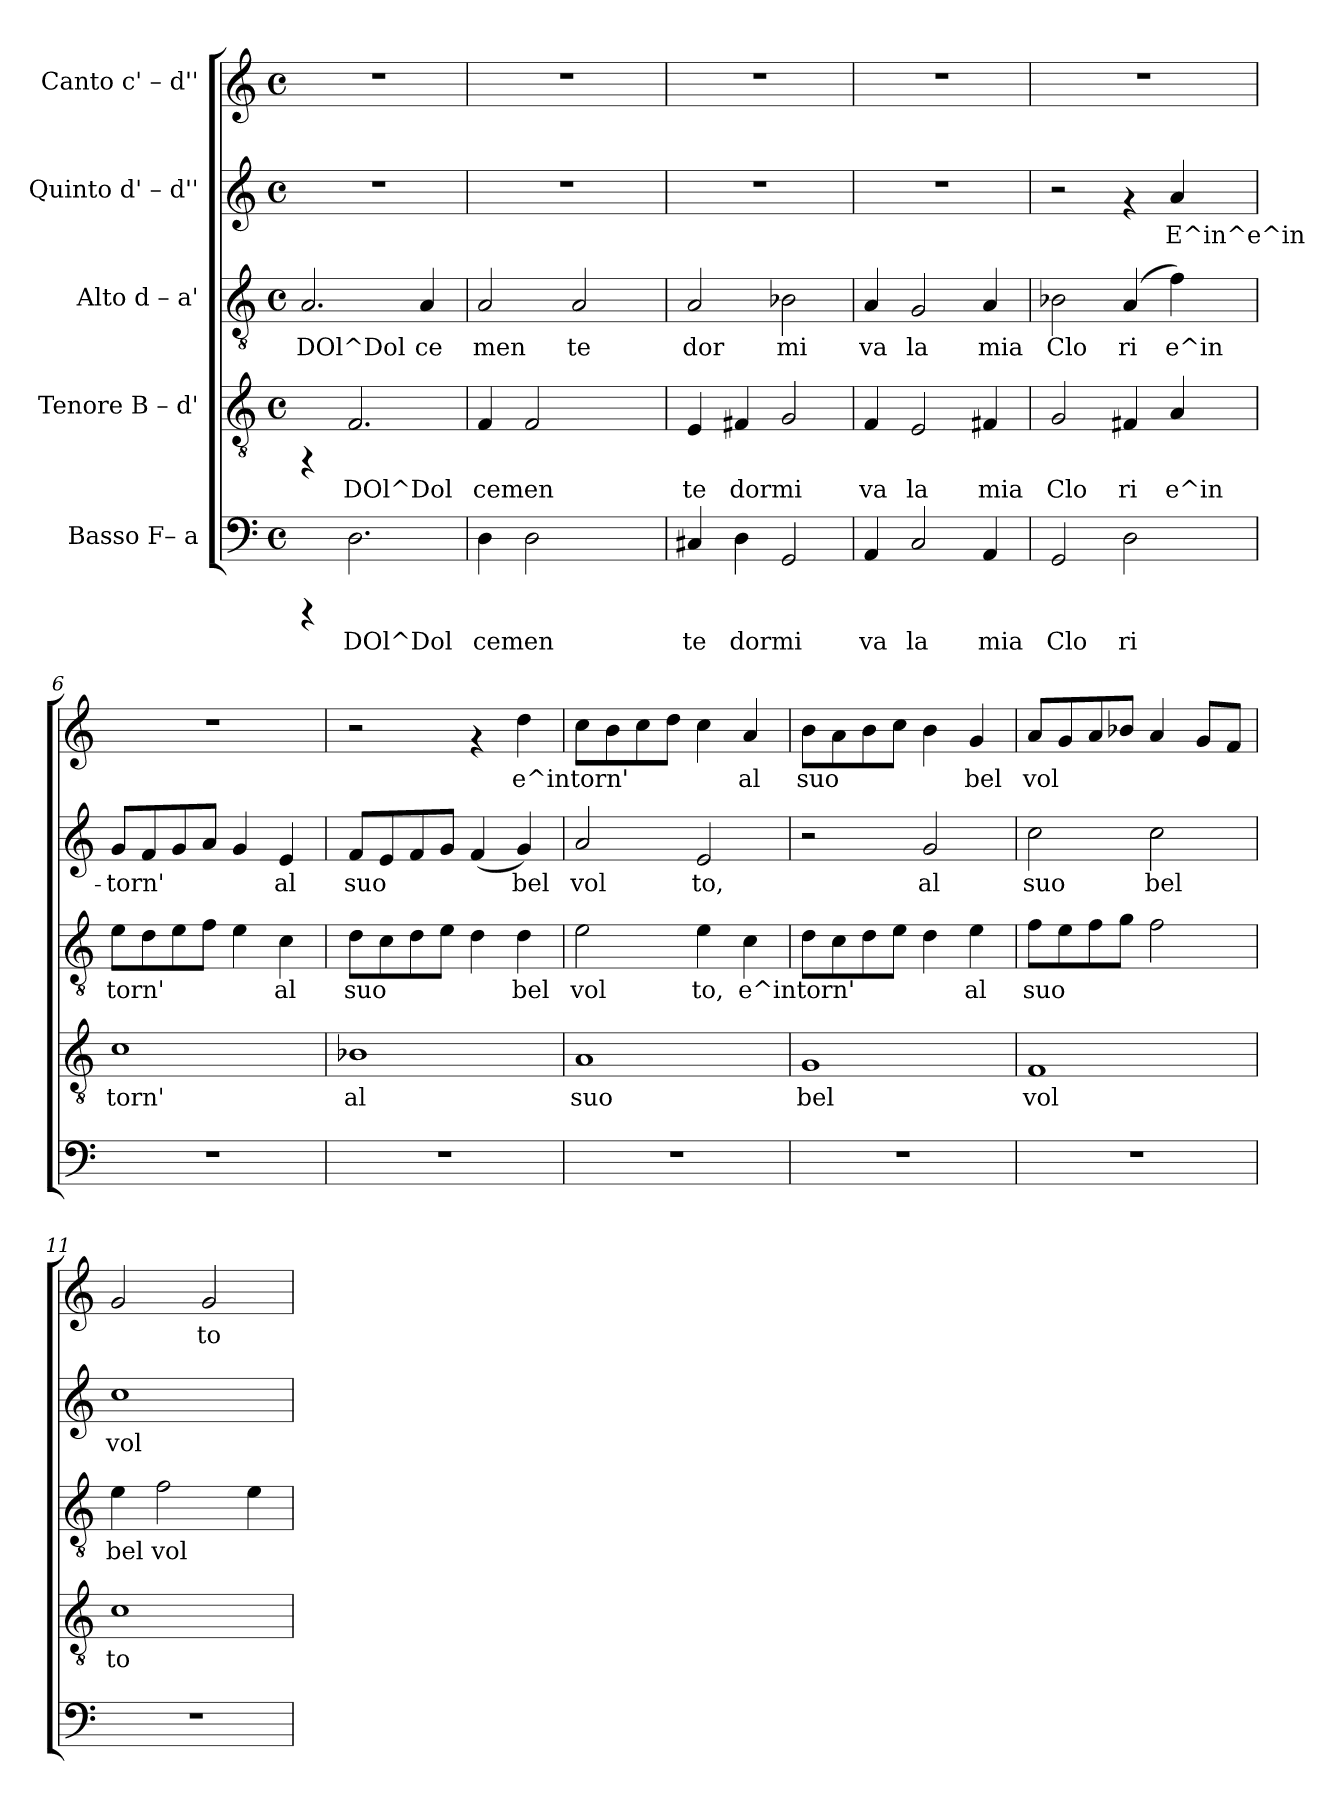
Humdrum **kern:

**kern	**text	**kern	**text	**kern	**text	**kern	**text	**kern	**text
*part5	*part5	*part4	*part4	*part3	*part3	*part2	*part2	*part1	*part1
*staff5	*staff5	*staff4	*staff4	*staff3	*staff3	*staff2	*staff2	*staff1	*staff1
*I"Basso  F– a	*	*I"Tenore  B – d'	*	*I"Alto  d – a'	*	*I"Quinto  d' – d''	*	*I"Canto  c' – d''	*
!!LO:PB:g=z
*stria5	*	*stria5	*	*stria5	*	*stria5	*	*stria5	*
*clefF4	*	*clefGv2	*	*clefGv2	*	*clefG2	*	*clefG2	*
*k[]	*	*k[]	*	*k[]	*	*k[]	*	*k[]	*
*C:	*	*C:	*	*C:	*	*C:	*	*C:	*
*M4/4	*	*M4/4	*	*M4/4	*	*M4/4	*	*M4/4	*
*met(c)	*	*met(c)	*	*met(c)	*	*met(c)	*	*met(c)	*
=1	=1	=1	=1	=1	=1	=1	=1	=1	=1
!	!	!	!	!	!LO:LY:b:rj	!	!	!	!
4rCCC	.	4rFF	.	2.A/	DOl^Dol	1r	.	1r	.
!	!LO:LY:b:rj	!	!LO:LY:b:rj	!	!	!	!	!	!
2.D\	DOl^Dol	2.F/	DOl^Dol	.	.	.	.	.	.
!	!	!	!	!	!LO:LY:b:rj	!	!	!	!
.	.	.	.	4A/	ce	.	.	.	.
=2	=2	=2	=2	=2	=2	=2	=2	=2	=2
!	!LO:LY:b:rj	!	!LO:LY:b:rj	!	!LO:LY:b:rj	!	!	!	!
4D\	cemen	4F/	cemen	2A/	men	1r	.	1r	.
!	!LO:LY:b:rj	!	!LO:LY:b:rj	!	!	!	!	!	!
2D\	.	2F/	.	.	.	.	.	.	.
!	!	!	!	!	!LO:LY:b:rj	!	!	!	!
.	.	.	.	2A/	te	.	.	.	.
4ryy	.	4ryy	.	.	.	.	.	.	.
=3	=3	=3	=3	=3	=3	=3	=3	=3	=3
!	!LO:LY:b:rj	!	!LO:LY:b:rj	!	!LO:LY:b:rj	!	!	!	!
4C#X/	te	4E/	te	2A/	dor	1r	.	1r	.
!	!LO:LY:b:rj	!	!LO:LY:b:rj	!	!	!	!	!	!
4D\	dormi	4F#X/	dormi	.	.	.	.	.	.
!	!LO:LY:b:rj	!	!LO:LY:b:rj	!	!LO:LY:b:rj	!	!	!	!
2GG/	.	2G/	.	2B-X\	mi	.	.	.	.
=4	=4	=4	=4	=4	=4	=4	=4	=4	=4
!	!LO:LY:b:rj	!	!LO:LY:b:rj	!	!LO:LY:b:rj	!	!	!	!
4AA/	va	4F/	va	4A/	va	1r	.	1r	.
!	!LO:LY:b:rj	!	!LO:LY:b:rj	!	!LO:LY:b:rj	!	!	!	!
2C/	la	2E/	la	2G/	la	.	.	.	.
!	!LO:LY:b:rj	!	!LO:LY:b:rj	!	!LO:LY:b:rj	!	!	!	!
4AA/	mia	4F#X/	mia	4A/	mia	.	.	.	.
=5	=5	=5	=5	=5	=5	=5	=5	=5	=5
!	!LO:LY:b:rj	!	!LO:LY:b:rj	!	!LO:LY:b:rj	!	!	!	!
2GG/	Clo	2G/	Clo	2B-X\	Clo	2r	.	1r	.
!	!LO:LY:b:rj	!	!LO:LY:b:rj	!	!LO:LY:b:rj	!	!	!	!
2D\	ri	4F#X/	ri	(>4A/	ri	4rf	.	.	.
!	!	!	!LO:LY:b:rj	!	!LO:LY:b:rj	!	!LO:LY:b:rj	!	!
.	.	4A/	e^in	4f\)	e^in	4a/	E^in^e^in-	.	.
=6	=6	=6	=6	=6	=6	=6	=6	=6	=6
!	!	!	!LO:LY:b:rj	!	!LO:LY:b:rj	!	!LO:LY:b:rj	!	!
1r	.	1c	torn'	8e\L	torn'	8g/L	-torn'	1r	.
!	!	!	!	!	!LO:LY:b:rj	!	!LO:LY:b:rj	!	!
.	.	.	.	8d\	.	8f/	.	.	.
!	!	!	!	!	!LO:LY:b:rj	!	!LO:LY:b:rj	!	!
.	.	.	.	8e\	.	8g/	.	.	.
!	!	!	!	!	!LO:LY:b:rj	!	!LO:LY:b:rj	!	!
.	.	.	.	8f\J	.	8a/J	.	.	.
!	!	!	!	!	!LO:LY:b:rj	!	!LO:LY:b:rj	!	!
.	.	.	.	4e\	.	4g/	.	.	.
!	!	!	!	!	!LO:LY:b:rj	!	!LO:LY:b:rj	!	!
.	.	.	.	4c\	al	4e/	al	.	.
!!LO:LB:g=z
=7	=7	=7	=7	=7	=7	=7	=7	=7	=7
!	!	!	!LO:LY:b:rj	!	!LO:LY:b:rj	!	!LO:LY:b:rj	!	!
1r	.	1B-X	al	8d\L	suo	8f/L	suo	2r	.
!	!	!	!	!	!LO:LY:b:rj	!	!LO:LY:b:rj	!	!
.	.	.	.	8c\	.	8e/	.	.	.
!	!	!	!	!	!LO:LY:b:rj	!	!LO:LY:b:rj	!	!
.	.	.	.	8d\	.	8f/	.	.	.
!	!	!	!	!	!LO:LY:b:rj	!	!LO:LY:b:rj	!	!
.	.	.	.	8e\J	.	8g/J	.	.	.
!	!	!	!	!	!LO:LY:b:rj	!	!LO:LY:b:rj	!	!
.	.	.	.	4d\	.	(>4f/	.	4rf	.
!	!	!	!	!	!LO:LY:b:rj	!	!LO:LY:b:rj	!	!LO:LY:b:rj
.	.	.	.	4d\	bel	4g/)	bel	4dd\	e^in
=8	=8	=8	=8	=8	=8	=8	=8	=8	=8
!	!	!	!LO:LY:b:rj	!	!LO:LY:b:rj	!	!LO:LY:b:rj	!	!LO:LY:b:rj
1r	.	1A	suo	2e\	vol	2a/	vol	8cc\L	torn'
!	!	!	!	!	!	!	!	!	!LO:LY:b:rj
.	.	.	.	.	.	.	.	8b\	.
!	!	!	!	!	!	!	!	!	!LO:LY:b:rj
.	.	.	.	.	.	.	.	8cc\	.
!	!	!	!	!	!	!	!	!	!LO:LY:b:rj
.	.	.	.	.	.	.	.	8dd\J	.
!	!	!	!	!	!LO:LY:b:rj	!	!LO:LY:b:rj	!	!LO:LY:b:rj
.	.	.	.	4e\	to,	2e/	to,	4cc\	.
!	!	!	!	!	!LO:LY:b:rj	!	!	!	!LO:LY:b:rj
.	.	.	.	4c\	e^in	.	.	4a/	al
=9	=9	=9	=9	=9	=9	=9	=9	=9	=9
!	!	!	!LO:LY:b:rj	!	!LO:LY:b:rj	!	!	!	!LO:LY:b:rj
1r	.	1G	bel	8d\L	torn'	2r	.	8b\L	suo
!	!	!	!	!	!LO:LY:b:rj	!	!	!	!LO:LY:b:rj
.	.	.	.	8c\	.	.	.	8a\	.
!	!	!	!	!	!LO:LY:b:rj	!	!	!	!LO:LY:b:rj
.	.	.	.	8d\	.	.	.	8b\	.
!	!	!	!	!	!LO:LY:b:rj	!	!	!	!LO:LY:b:rj
.	.	.	.	8e\J	.	.	.	8cc\J	.
!	!	!	!	!	!LO:LY:b:rj	!	!LO:LY:b:rj	!	!LO:LY:b:rj
.	.	.	.	4d\	.	2g/	al	4b\	.
!	!	!	!	!	!LO:LY:b:rj	!	!	!	!LO:LY:b:rj
.	.	.	.	4e\	al	.	.	4g/	bel
=10	=10	=10	=10	=10	=10	=10	=10	=10	=10
!	!	!	!LO:LY:b:rj	!	!LO:LY:b:rj	!	!LO:LY:b:rj	!	!LO:LY:b:rj
1r	.	1F	vol	8f\L	suo	2cc\	suo	8a/L	vol
!	!	!	!	!	!LO:LY:b:rj	!	!	!	!LO:LY:b:rj
.	.	.	.	8e\	.	.	.	8g/	.
!	!	!	!	!	!LO:LY:b:rj	!	!	!	!LO:LY:b:rj
.	.	.	.	8f\	.	.	.	8a/	.
!	!	!	!	!	!LO:LY:b:rj	!	!	!	!LO:LY:b:rj
.	.	.	.	8g\J	.	.	.	8b-X/J	.
!	!	!	!	!	!LO:LY:b:rj	!	!LO:LY:b:rj	!	!LO:LY:b:rj
.	.	.	.	2f\	.	2cc\	bel	4a/	.
!	!	!	!	!	!	!	!	!	!LO:LY:b:rj
.	.	.	.	.	.	.	.	8g/L	.
!	!	!	!	!	!	!	!	!	!LO:LY:b:rj
.	.	.	.	.	.	.	.	8f/J	.
=11	=11	=11	=11	=11	=11	=11	=11	=11	=11
!	!	!	!LO:LY:b:rj	!	!LO:LY:b:rj	!	!LO:LY:b:rj	!	!LO:LY:b:rj
1r	.	1c	to	4e\	bel	1cc	vol	2g/	.
!	!	!	!	!	!LO:LY:b:rj	!	!	!	!
.	.	.	.	2f\	vol	.	.	.	.
!	!	!	!	!	!	!	!	!	!LO:LY:b:rj
.	.	.	.	.	.	.	.	2g/	to
!	!	!	!	!	!LO:LY:b:rj	!	!	!	!
.	.	.	.	4e\	.	.	.	.	.
=	=	=	=	=	=	=	=	=	=
*-	*-	*-	*-	*-	*-	*-	*-	*-	*-
